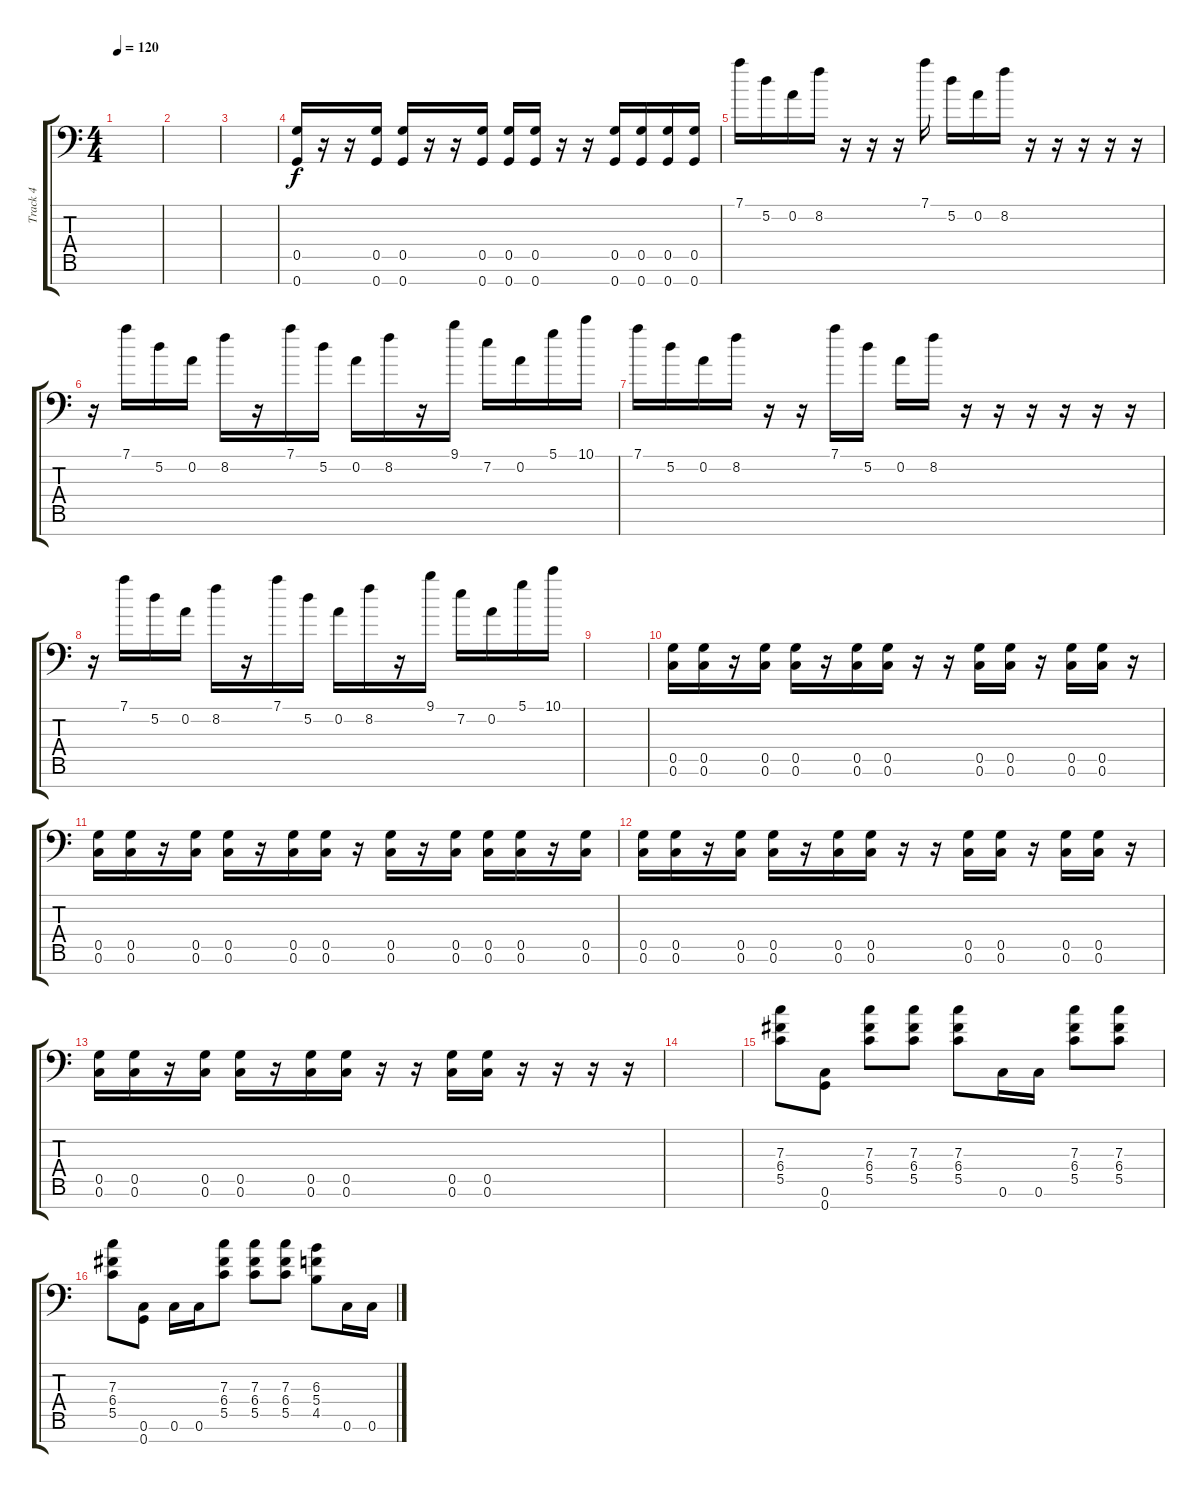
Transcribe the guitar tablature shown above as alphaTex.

\track ("Track 4" "Track 4") {instrument overdrivenguitar}
\staff {score tabs}
\tuning (D4 A3 F3 C3 G2 C2 G1) {hide}
\ts (4 4)
\tempo 120
\clef f4
\ks c
|
|
|
(0.5 0.7).16 r.16 r.16 (0.5 0.7).16 (0.5 0.7).16 r.16 r.16 (0.5 0.7).16 (0.5 0.7).16 (0.5 0.7).16 r.16 r.16 (0.5 0.7).16 (0.5 0.7).16 (0.5 0.7).16 (0.5 0.7).16 |
7.1.16 5.2.16 0.2.16 8.2.16 r.16 r.16 r.16 7.1.16 5.2.16 0.2.16 8.2.16 r.16 r.16 r.16 r.16 r.16 |
r.16 7.1.16 5.2.16 0.2.16 8.2.16 r.16 7.1.16 5.2.16 0.2.16 8.2.16 r.16 9.1.16 7.2.16 0.2.16 5.1.16 10.1.16 |
7.1.16 5.2.16 0.2.16 8.2.16 r.16 r.16 7.1.16 5.2.16 0.2.16 8.2.16 r.16 r.16 r.16 r.16 r.16 r.16 |
r.16 7.1.16 5.2.16 0.2.16 8.2.16 r.16 7.1.16 5.2.16 0.2.16 8.2.16 r.16 9.1.16 7.2.16 0.2.16 5.1.16 10.1.16 |
|
(0.5 0.6).16 (0.5 0.6).16 r.16 (0.5 0.6).16 (0.5 0.6).16 r.16 (0.5 0.6).16 (0.5 0.6).16 r.16 r.16 (0.5 0.6).16 (0.5 0.6).16 r.16 (0.5 0.6).16 (0.5 0.6).16 r.16 |
(0.5 0.6).16 (0.5 0.6).16 r.16 (0.5 0.6).16 (0.5 0.6).16 r.16 (0.5 0.6).16 (0.5 0.6).16 r.16 (0.5 0.6).16 r.16 (0.5 0.6).16 (0.5 0.6).16 (0.5 0.6).16 r.16 (0.5 0.6).16 |
(0.5 0.6).16 (0.5 0.6).16 r.16 (0.5 0.6).16 (0.5 0.6).16 r.16 (0.5 0.6).16 (0.5 0.6).16 r.16 r.16 (0.5 0.6).16 (0.5 0.6).16 r.16 (0.5 0.6).16 (0.5 0.6).16 r.16 |
(0.5 0.6).16 (0.5 0.6).16 r.16 (0.5 0.6).16 (0.5 0.6).16 r.16 (0.5 0.6).16 (0.5 0.6).16 r.16 r.16 (0.5 0.6).16 (0.5 0.6).16 r.16 r.16 r.16 r.16 |
|
(7.3 6.4 5.5).8 (0.6 0.7).8 (7.3 6.4 5.5).8 (7.3 6.4 5.5).8 (7.3 6.4 5.5).8 0.6.16 0.6.16 (7.3 6.4 5.5).8 (7.3 6.4 5.5).8 |
(7.3 6.4 5.5).8 (0.6 0.7).8 0.6.16 0.6.16 (7.3 6.4 5.5).8 (7.3 6.4 5.5).8 (7.3 6.4 5.5).8 (6.3 5.4 4.5).8 0.6.16 0.6.16
